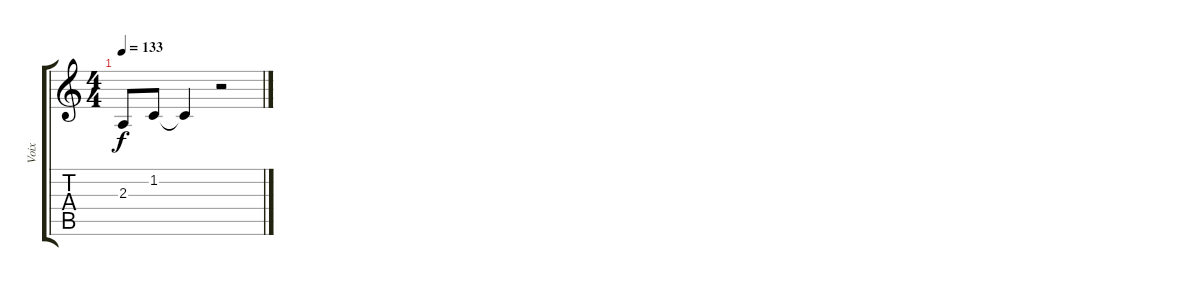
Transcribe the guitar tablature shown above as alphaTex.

\track ("Voix" "Voix") {instrument bassoon}
\staff {score tabs}
\tuning (E4 B3 G3 D3 A2 E2) {hide}
\ts (4 4)
\tempo 133
\clef g2
\ks c
2.3{t}.8{dy f} 1.2.8 1.2{t}.4 r.2
